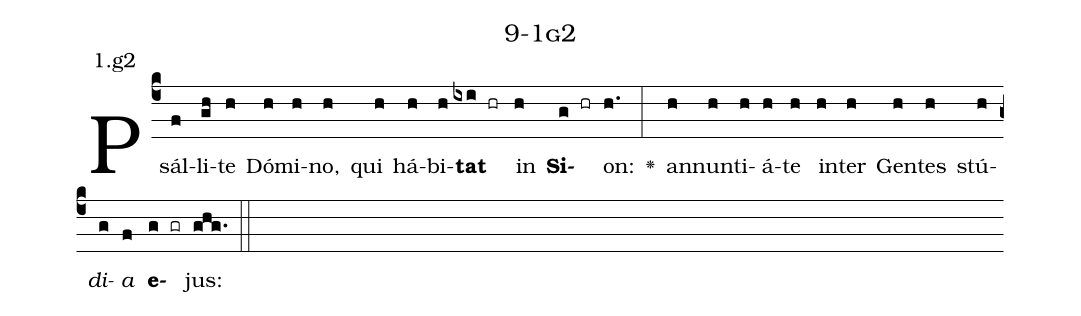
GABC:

name: 9-1g2;
annotation: 1.g2;
%%
(c4)Psál(f)li(gh)te(h) Dó(h)mi(h)no,(h) qui(h) há(h)bi(h)<b>tat</b>(ixi hr) in(h) <b>Si</b>(g hr)on:(h.) <v>\greheightstar</v>(:) an(h)nun(h)ti(h)á(h)te(h) in(h)ter(h) Gen(h)tes(h) stú(h)<i>di</i>(g)<i>a</i>(f) <b>e</b>(g gr)jus:(ghg.) (::)


%E(h) u(h) o(g) u(f) a(g) e.(ghg.) (::)
